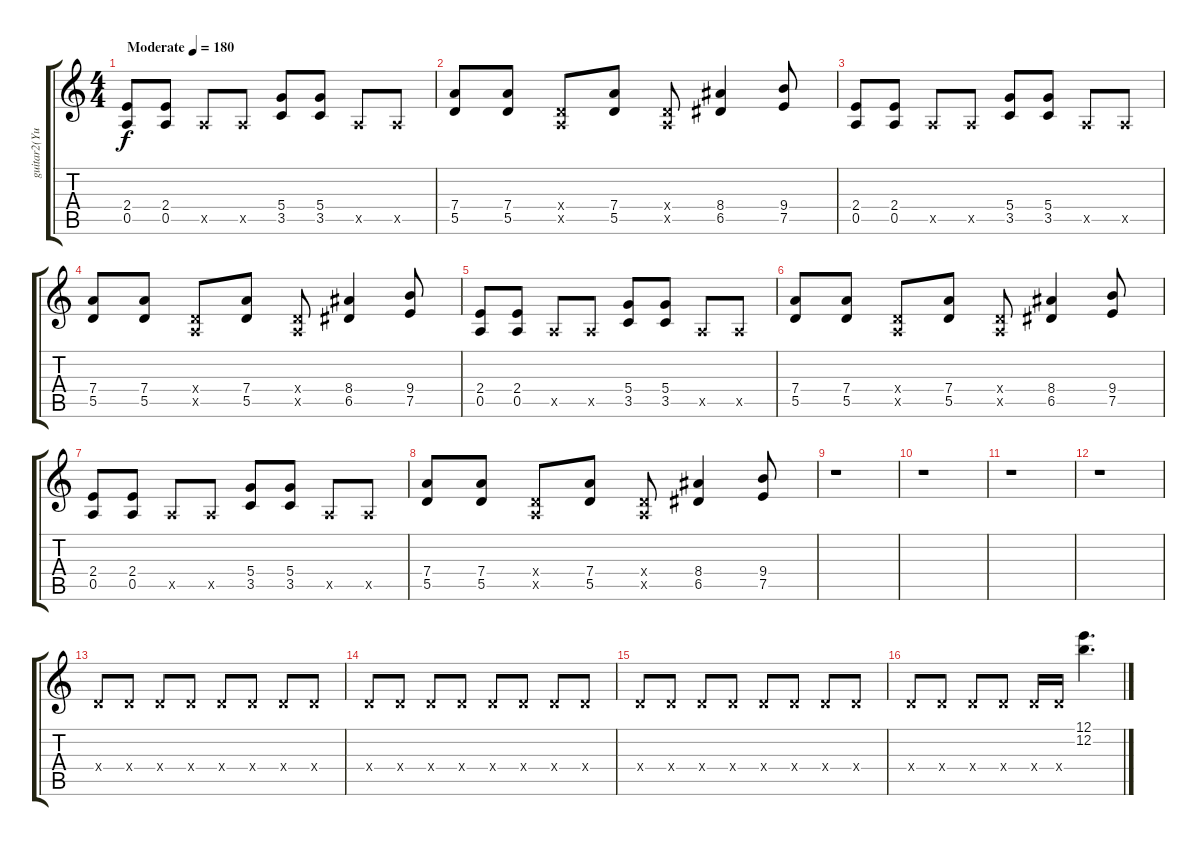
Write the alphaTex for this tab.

\track ("guitar2(Yui)" "guitar2(Yu") {instrument overdrivenguitar}
\staff {score tabs}
\tuning (E4 B3 G3 D3 A2 E2) {hide}
\ts (4 4)
\tempo (180 "Moderate")
\clef g2
\ks c
(2.4 0.5).8{dy f instrument overdrivenguitar} (2.4 0.5).8 0.5{x}.8 0.5{x}.8 (5.4 3.5).8 (5.4 3.5).8 0.5{x}.8 0.5{x}.8 |
(7.4 5.5).8 (7.4 5.5).8 (0.4{x} 0.5{x}).8 (7.4 5.5).8 (0.4{x} 0.5{x}).8 (8.4 6.5).4 (9.4 7.5).8 |
(2.4 0.5).8 (2.4 0.5).8 0.5{x}.8 0.5{x}.8 (5.4 3.5).8 (5.4 3.5).8 0.5{x}.8 0.5{x}.8 |
(7.4 5.5).8 (7.4 5.5).8 (0.4{x} 0.5{x}).8 (7.4 5.5).8 (0.4{x} 0.5{x}).8 (8.4 6.5).4 (9.4 7.5).8 |
(2.4 0.5).8 (2.4 0.5).8 0.5{x}.8 0.5{x}.8 (5.4 3.5).8 (5.4 3.5).8 0.5{x}.8 0.5{x}.8 |
(7.4 5.5).8 (7.4 5.5).8 (0.4{x} 0.5{x}).8 (7.4 5.5).8 (0.4{x} 0.5{x}).8 (8.4 6.5).4 (9.4 7.5).8 |
(2.4 0.5).8 (2.4 0.5).8 0.5{x}.8 0.5{x}.8 (5.4 3.5).8 (5.4 3.5).8 0.5{x}.8 0.5{x}.8 |
(7.4 5.5).8 (7.4 5.5).8 (0.4{x} 0.5{x}).8 (7.4 5.5).8 (0.4{x} 0.5{x}).8 (8.4 6.5).4 (9.4 7.5).8 |
r.1 |
r.1 |
r.1 |
r.1 |
0.4{x}.8 0.4{x}.8 0.4{x}.8 0.4{x}.8 0.4{x}.8 0.4{x}.8 0.4{x}.8 0.4{x}.8 |
0.4{x}.8 0.4{x}.8 0.4{x}.8 0.4{x}.8 0.4{x}.8 0.4{x}.8 0.4{x}.8 0.4{x}.8 |
0.4{x}.8 0.4{x}.8 0.4{x}.8 0.4{x}.8 0.4{x}.8 0.4{x}.8 0.4{x}.8 0.4{x}.8 |
0.4{x}.8 0.4{x}.8 0.4{x}.8 0.4{x}.8 0.4{x}.16 0.4{x}.16 (12.1 12.2).4{d}
